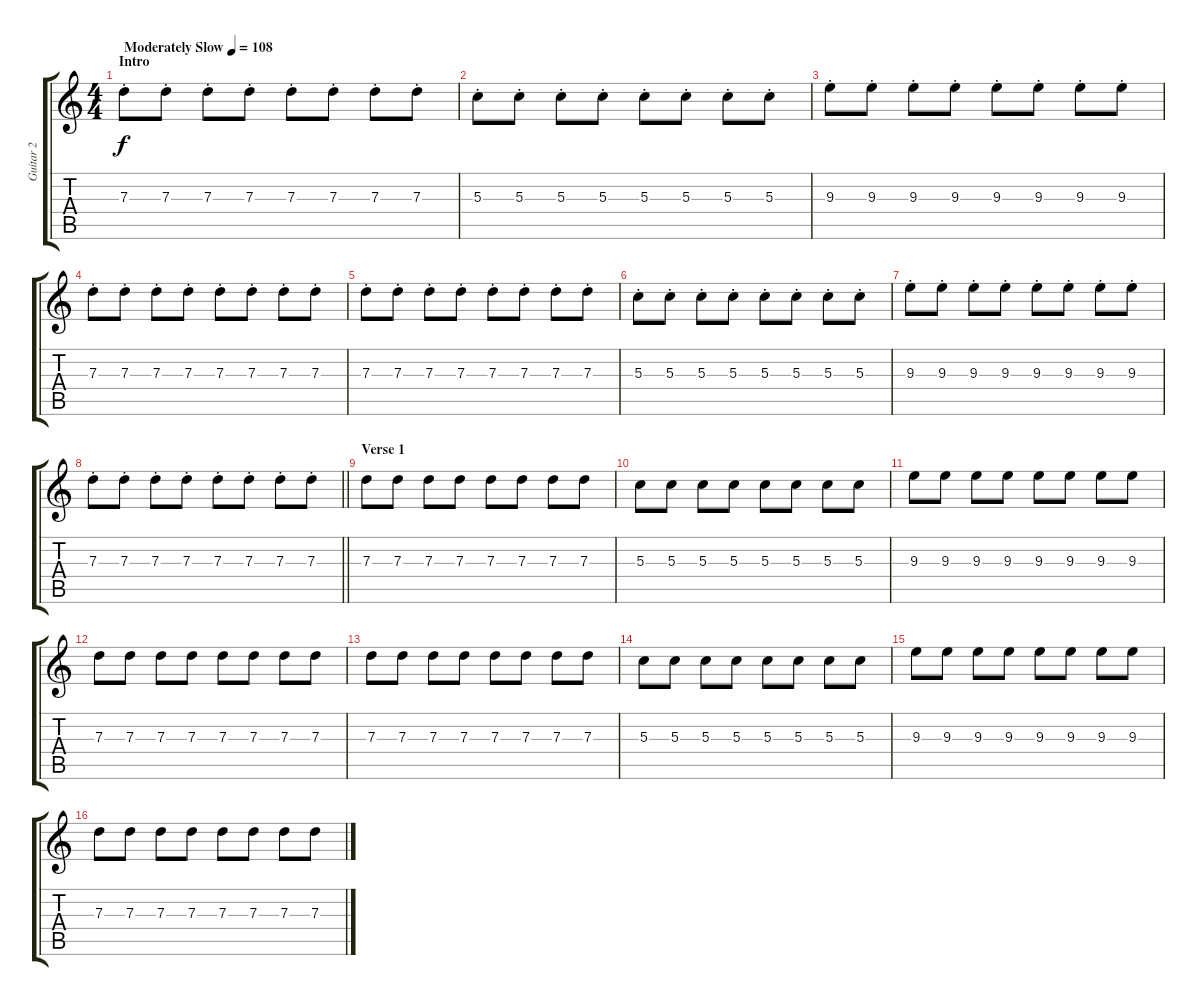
\track ("Guitar 2" "Guitar 2") {instrument electricguitarjazz}
\staff {score tabs}
\tuning (E4 B3 G3 D3 A2 E2) {hide}
\ts (4 4)
\section ("" "Intro")
\tempo (108 "Moderately Slow")
\clef g2
\ks c
7.3{st}.8{dy f instrument electricguitarjazz} 7.3{st}.8 7.3{st}.8 7.3{st}.8 7.3{st}.8 7.3{st}.8 7.3{st}.8 7.3{st}.8 |
5.3{st}.8 5.3{st}.8 5.3{st}.8 5.3{st}.8 5.3{st}.8 5.3{st}.8 5.3{st}.8 5.3{st}.8 |
9.3{st}.8 9.3{st}.8 9.3{st}.8 9.3{st}.8 9.3{st}.8 9.3{st}.8 9.3{st}.8 9.3{st}.8 |
7.3{st}.8 7.3{st}.8 7.3{st}.8 7.3{st}.8 7.3{st}.8 7.3{st}.8 7.3{st}.8 7.3{st}.8 |
7.3{st}.8 7.3{st}.8 7.3{st}.8 7.3{st}.8 7.3{st}.8 7.3{st}.8 7.3{st}.8 7.3{st}.8 |
5.3{st}.8 5.3{st}.8 5.3{st}.8 5.3{st}.8 5.3{st}.8 5.3{st}.8 5.3{st}.8 5.3{st}.8 |
9.3{st}.8 9.3{st}.8 9.3{st}.8 9.3{st}.8 9.3{st}.8 9.3{st}.8 9.3{st}.8 9.3{st}.8 |
\barLineRight lightlight
7.3{st}.8 7.3{st}.8 7.3{st}.8 7.3{st}.8 7.3{st}.8 7.3{st}.8 7.3{st}.8 7.3{st}.8 |
\section ("" "Verse 1")
7.3.8 7.3.8 7.3.8 7.3.8 7.3.8 7.3.8 7.3.8 7.3.8 |
5.3.8 5.3.8 5.3.8 5.3.8 5.3.8 5.3.8 5.3.8 5.3.8 |
9.3.8 9.3.8 9.3.8 9.3.8 9.3.8 9.3.8 9.3.8 9.3.8 |
7.3.8 7.3.8 7.3.8 7.3.8 7.3.8 7.3.8 7.3.8 7.3.8 |
7.3.8 7.3.8 7.3.8 7.3.8 7.3.8 7.3.8 7.3.8 7.3.8 |
5.3.8 5.3.8 5.3.8 5.3.8 5.3.8 5.3.8 5.3.8 5.3.8 |
9.3.8 9.3.8 9.3.8 9.3.8 9.3.8 9.3.8 9.3.8 9.3.8 |
7.3.8 7.3.8 7.3.8 7.3.8 7.3.8 7.3.8 7.3.8 7.3.8
